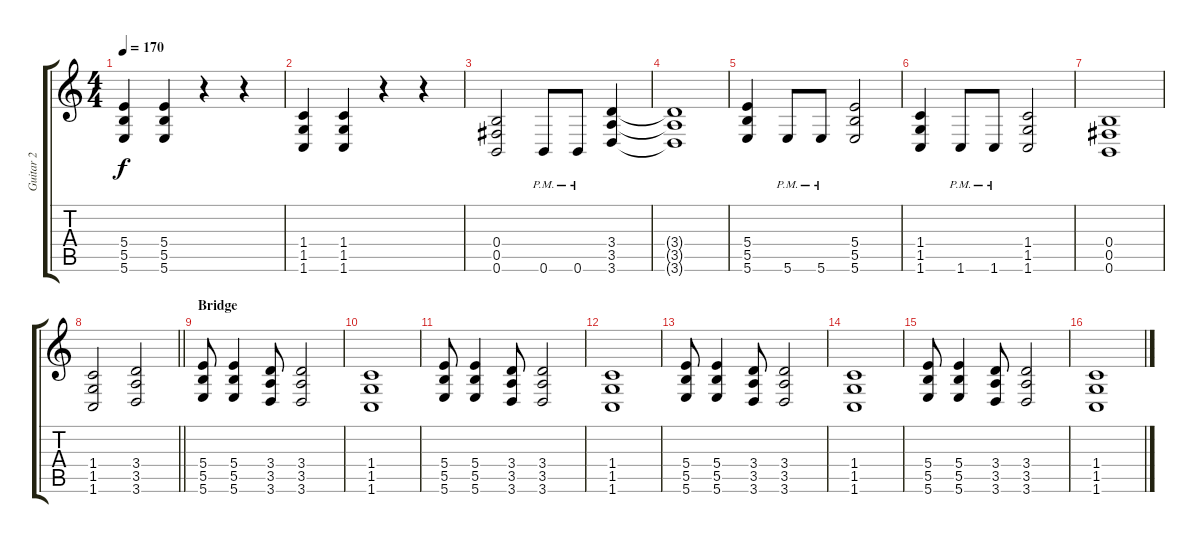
\track ("Guitar 2" "Guitar 2") {instrument distortionguitar}
\staff {score tabs}
\tuning (Db4 Ab3 E3 B2 Gb2 B1) {hide}
\ts (4 4)
\tempo 170
\clef g2
\ks c
(5.4 5.5 5.6).4{dy f} (5.4 5.5 5.6).4 r.4 r.4 |
(1.4 1.5 1.6).4 (1.4 1.5 1.6).4 r.4 r.4 |
(0.4 0.5 0.6).2 0.6{pm}.8 0.6{pm}.8 (3.4 3.5 3.6).4 |
(3.4{t} 3.5{t} 3.6{t}).1 |
(5.4 5.5 5.6).4 5.6{pm}.8 5.6{pm}.8 (5.4 5.5 5.6).2 |
(1.4 1.5 1.6).4 1.6{pm}.8 1.6{pm}.8 (1.4 1.5 1.6).2 |
(0.4 0.5 0.6).1 |
\barLineRight lightlight
(1.4 1.5 1.6).2 (3.4 3.5 3.6).2 |
\section ("" "Bridge")
(5.4 5.5 5.6).8 (5.4 5.5 5.6).4 (3.4 3.5 3.6).8 (3.4 3.5 3.6).2 |
(1.4 1.5 1.6).1 |
(5.4 5.5 5.6).8 (5.4 5.5 5.6).4 (3.4 3.5 3.6).8 (3.4 3.5 3.6).2 |
(1.4 1.5 1.6).1 |
(5.4 5.5 5.6).8 (5.4 5.5 5.6).4 (3.4 3.5 3.6).8 (3.4 3.5 3.6).2 |
(1.4 1.5 1.6).1 |
(5.4 5.5 5.6).8 (5.4 5.5 5.6).4 (3.4 3.5 3.6).8 (3.4 3.5 3.6).2 |
(1.4 1.5 1.6).1
